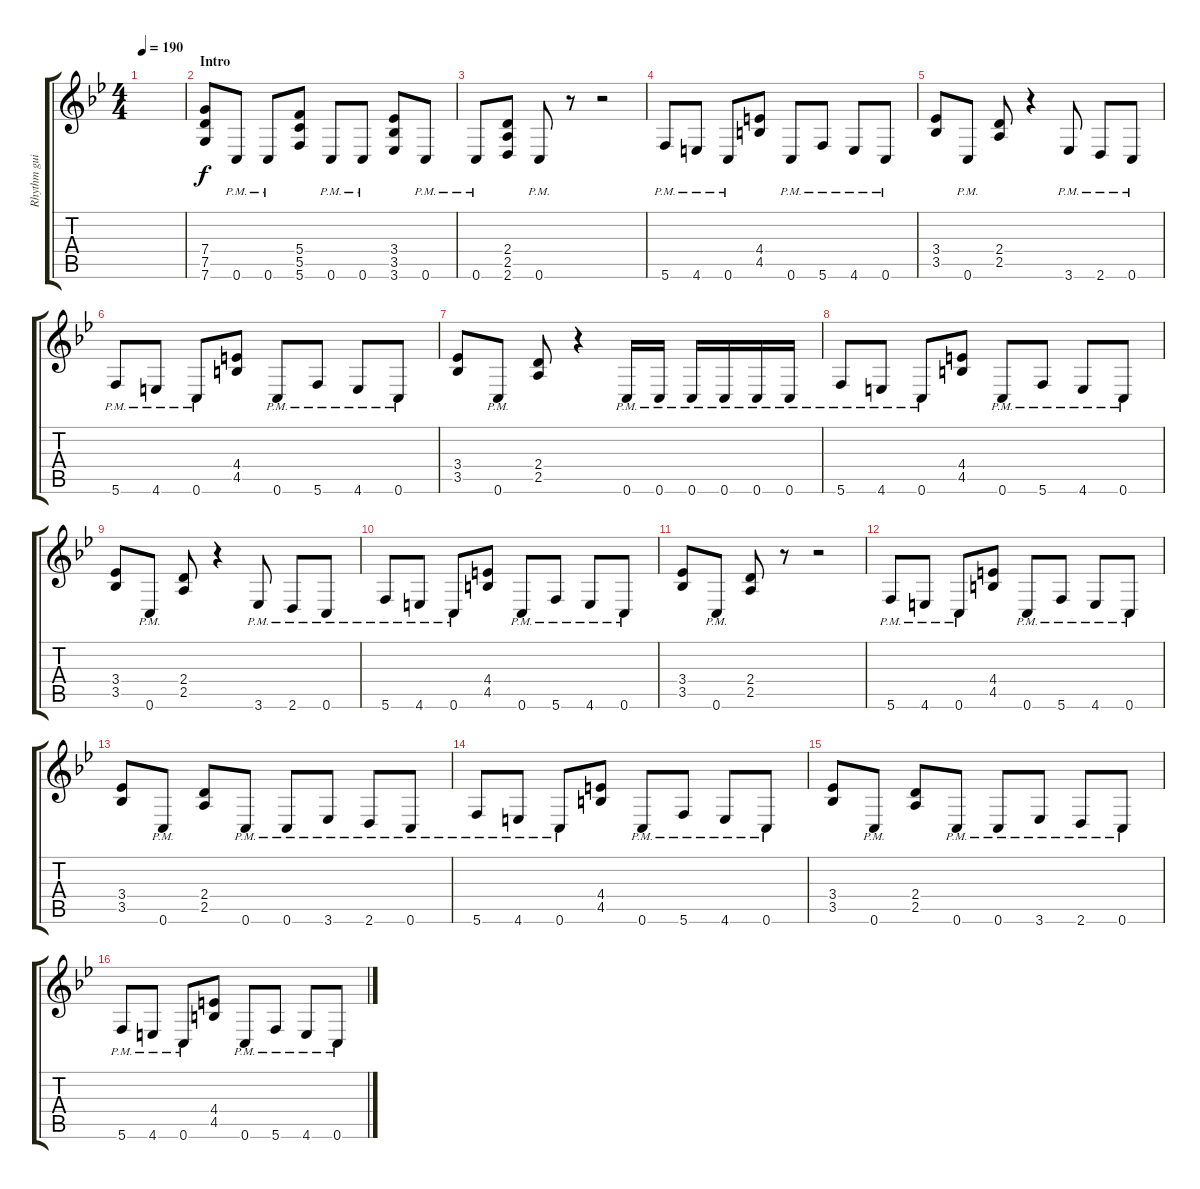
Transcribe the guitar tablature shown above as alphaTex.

\track ("Rhythm guitar 02" "Rhythm gui") {instrument overdrivenguitar}
\staff {score tabs}
\tuning (D4 A3 F3 C3 G2 C2) {hide}
\ts (4 4)
\tempo 190
\clef g2
\ks bb
|
\section ("" "Intro")
(7.4 7.5 7.6).8 0.6{pm}.8 0.6{pm}.8 (5.4 5.5 5.6).8 0.6{pm}.8 0.6{pm}.8 (3.4 3.5 3.6).8 0.6{pm}.8 |
0.6{pm}.8 (2.4 2.5 2.6).8 0.6{pm}.8 r.8 r.2 |
5.6{pm}.8 4.6{pm}.8 0.6{pm}.8 (4.4 4.5).8 0.6{pm}.8 5.6{pm}.8 4.6{pm}.8 0.6{pm}.8 |
(3.4 3.5).8 0.6{pm}.8 (2.4 2.5).8 r.4 3.6{pm}.8 2.6{pm}.8 0.6{pm}.8 |
5.6{pm}.8 4.6{pm}.8 0.6{pm}.8 (4.4 4.5).8 0.6{pm}.8 5.6{pm}.8 4.6{pm}.8 0.6{pm}.8 |
(3.4 3.5).8 0.6{pm}.8 (2.4 2.5).8 r.4 0.6{pm}.16 0.6{pm}.16 0.6{pm}.16 0.6{pm}.16 0.6{pm}.16 0.6{pm}.16 |
5.6{pm}.8 4.6{pm}.8 0.6{pm}.8 (4.4 4.5).8 0.6{pm}.8 5.6{pm}.8 4.6{pm}.8 0.6{pm}.8 |
(3.4 3.5).8 0.6{pm}.8 (2.4 2.5).8 r.4 3.6{pm}.8 2.6{pm}.8 0.6{pm}.8 |
5.6{pm}.8 4.6{pm}.8 0.6{pm}.8 (4.4 4.5).8 0.6{pm}.8 5.6{pm}.8 4.6{pm}.8 0.6{pm}.8 |
(3.4 3.5).8 0.6{pm}.8 (2.4 2.5).8 r.8 r.2 |
5.6{pm}.8 4.6{pm}.8 0.6{pm}.8 (4.4 4.5).8 0.6{pm}.8 5.6{pm}.8 4.6{pm}.8 0.6{pm}.8 |
(3.4 3.5).8 0.6{pm}.8 (2.4 2.5).8 0.6{pm}.8 0.6{pm}.8 3.6{pm}.8 2.6{pm}.8 0.6{pm}.8 |
5.6{pm}.8 4.6{pm}.8 0.6{pm}.8 (4.4 4.5).8 0.6{pm}.8 5.6{pm}.8 4.6{pm}.8 0.6{pm}.8 |
(3.4 3.5).8 0.6{pm}.8 (2.4 2.5).8 0.6{pm}.8 0.6{pm}.8 3.6{pm}.8 2.6{pm}.8 0.6{pm}.8 |
5.6{pm}.8 4.6{pm}.8 0.6{pm}.8 (4.4 4.5).8 0.6{pm}.8 5.6{pm}.8 4.6{pm}.8 0.6{pm}.8
